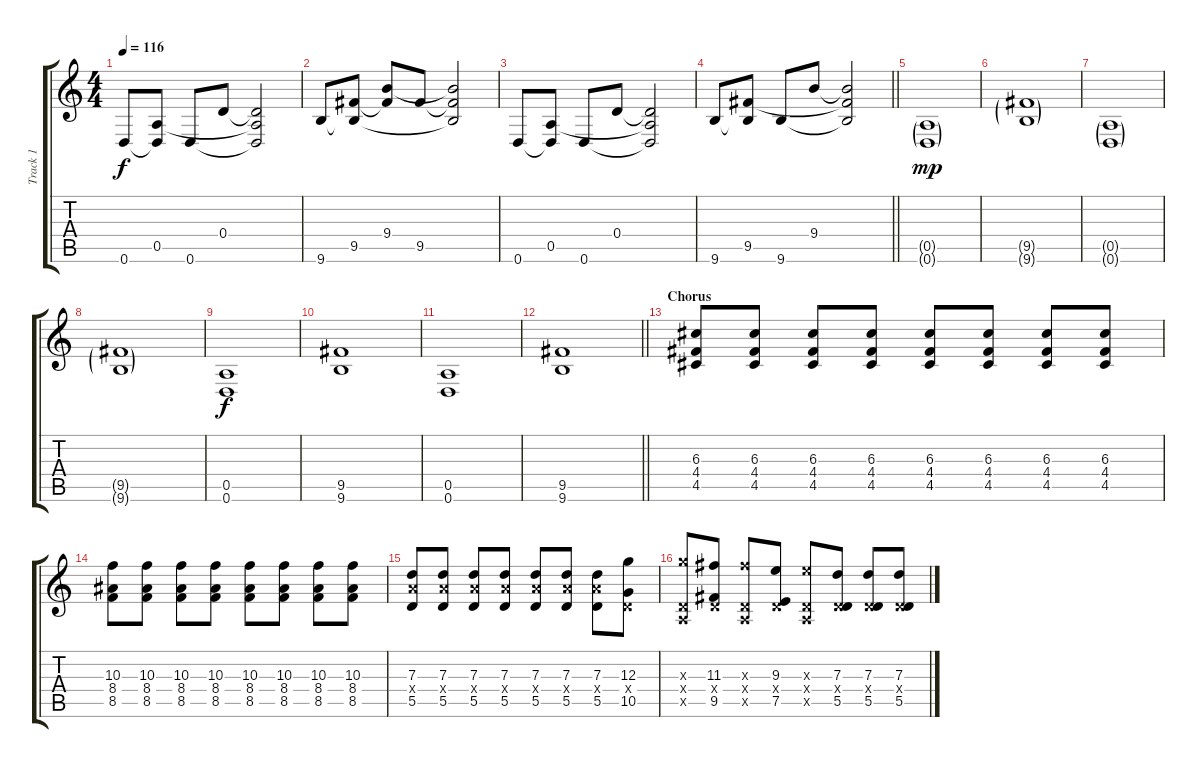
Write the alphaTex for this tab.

\track ("Track 1" "Track 1") {instrument overdrivenguitar}
\staff {score tabs}
\tuning (E4 B3 G3 D3 A2 D2) {hide}
\ts (4 4)
\tempo 116
\clef g2
\ks c
0.6.8{dy f} (0.5 0.6{t}).8 0.6.8 0.4.8 (0.4{t} 0.5{t} 0.6{t}).2 |
9.6.8 (9.5 9.6{t}).8 (9.4 9.5{t}).8 9.5.8 (9.4{t} 9.5{t} 9.6{t}).2 |
0.6.8 (0.5 0.6{t}).8 0.6.8 0.4.8 (0.4{t} 0.5{t} 0.6{t}).2 |
\barLineRight lightlight
9.6.8 (9.5 9.6{t}).8 9.6.8 9.4.8 (9.4{t} 9.5{t} 9.6{t}).2 |
(0.5{g} 0.6{g}).1{dy mp} |
(9.5{g} 9.6{g}).1 |
(0.5{g} 0.6{g}).1 |
(9.5{g} 9.6{g}).1 |
(0.5 0.6).1{dy f} |
(9.5 9.6).1 |
(0.5 0.6).1 |
\barLineRight lightlight
(9.5 9.6).1 |
\section ("" "Chorus")
(6.3 4.4 4.5).8 (6.3 4.4 4.5).8 (6.3 4.4 4.5).8 (6.3 4.4 4.5).8 (6.3 4.4 4.5).8 (6.3 4.4 4.5).8 (6.3 4.4 4.5).8 (6.3 4.4 4.5).8 |
(10.3 8.4 8.5).8 (10.3 8.4 8.5).8 (10.3 8.4 8.5).8 (10.3 8.4 8.5).8 (10.3 8.4 8.5).8 (10.3 8.4 8.5).8 (10.3 8.4 8.5).8 (10.3 8.4 8.5).8 |
(7.3 7.4{x} 5.5).8 (7.3 7.4{x} 5.5).8 (7.3 7.4{x} 5.5).8 (7.3 7.4{x} 5.5).8 (7.3 7.4{x} 5.5).8 (7.3 7.4{x} 5.5).8 (7.3 7.4{x} 5.5).8 (12.3 0.4{x} 10.5).8 |
(12.3{x} 0.4{x} 0.5{x}).8 (11.3 0.4{x} 9.5).8 (11.3{x} 0.4{x} 0.5{x}).8 (9.3 0.4{x} 7.5).8 (9.3{x} 0.4{x} 0.5{x}).8 (7.3 0.4{x} 5.5).8 (7.3 0.4{x} 5.5).8 (7.3 0.4{x} 5.5).8
